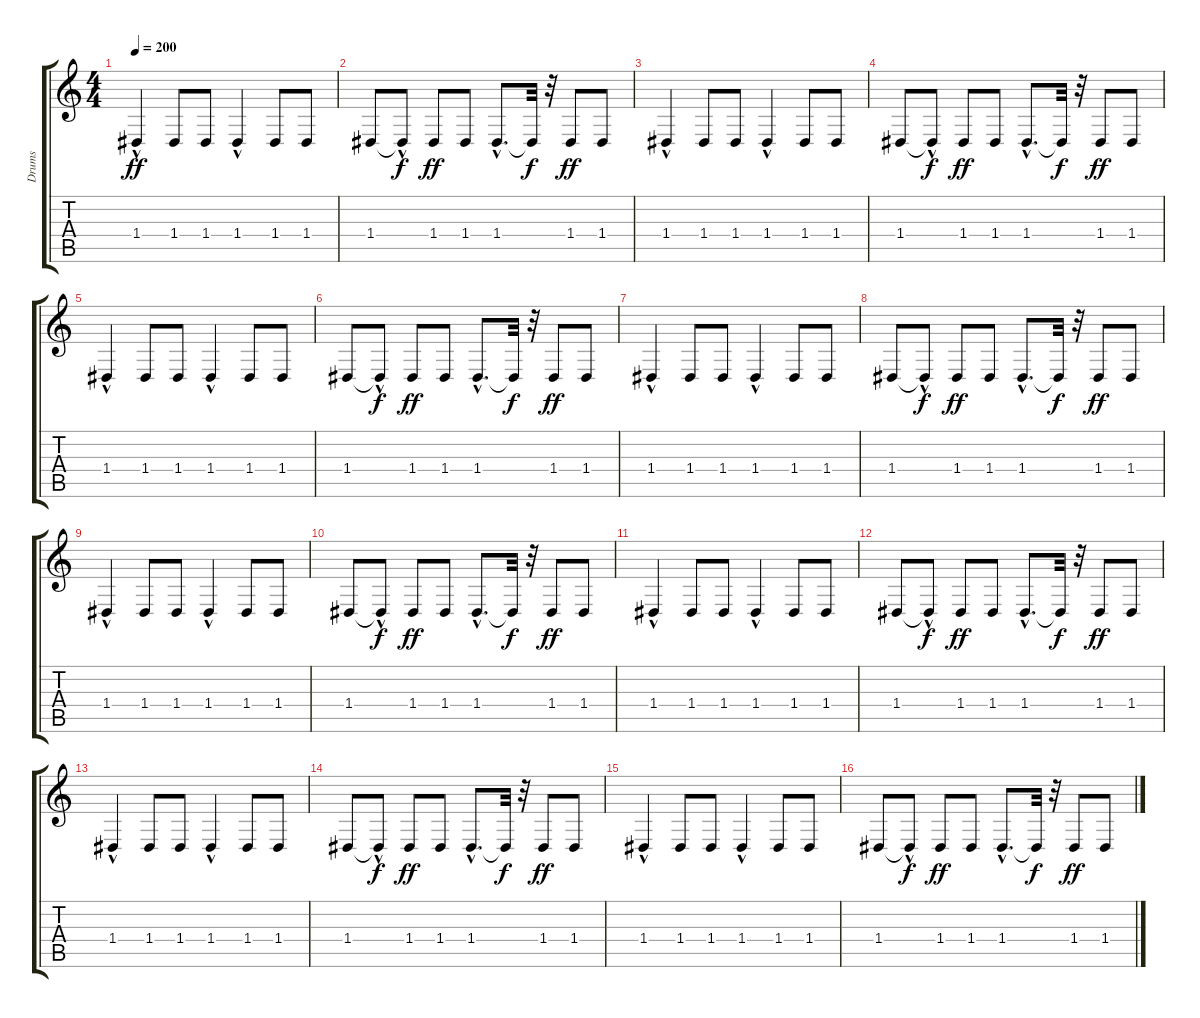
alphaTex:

\track ("Drums" "Drums") {instrument acousticgrandpiano}
\staff {score tabs}
\tuning (E4 B3 G3 D3 A2 E2) {hide}
\ts (4 4)
\tempo 200
\clef g2
\ks c
1.4{hac}.4{dy ff} 1.4.8 1.4.8 1.4{hac}.4 1.4.8 1.4.8 |
1.4.8 1.4{hac t}.8{dy f} 1.4.8{dy ff} 1.4.8 1.4{hac}.8{d} 1.4{t}.32{dy f} r.32 1.4.8{dy ff} 1.4.8 |
1.4{hac}.4 1.4.8 1.4.8 1.4{hac}.4 1.4.8 1.4.8 |
1.4.8 1.4{hac t}.8{dy f} 1.4.8{dy ff} 1.4.8 1.4{hac}.8{d} 1.4{t}.32{dy f} r.32 1.4.8{dy ff} 1.4.8 |
1.4{hac}.4 1.4.8 1.4.8 1.4{hac}.4 1.4.8 1.4.8 |
1.4.8 1.4{hac t}.8{dy f} 1.4.8{dy ff} 1.4.8 1.4{hac}.8{d} 1.4{t}.32{dy f} r.32 1.4.8{dy ff} 1.4.8 |
1.4{hac}.4 1.4.8 1.4.8 1.4{hac}.4 1.4.8 1.4.8 |
1.4.8 1.4{hac t}.8{dy f} 1.4.8{dy ff} 1.4.8 1.4{hac}.8{d} 1.4{t}.32{dy f} r.32 1.4.8{dy ff} 1.4.8 |
1.4{hac}.4 1.4.8 1.4.8 1.4{hac}.4 1.4.8 1.4.8 |
1.4.8 1.4{hac t}.8{dy f} 1.4.8{dy ff} 1.4.8 1.4{hac}.8{d} 1.4{t}.32{dy f} r.32 1.4.8{dy ff} 1.4.8 |
1.4{hac}.4 1.4.8 1.4.8 1.4{hac}.4 1.4.8 1.4.8 |
1.4.8 1.4{hac t}.8{dy f} 1.4.8{dy ff} 1.4.8 1.4{hac}.8{d} 1.4{t}.32{dy f} r.32 1.4.8{dy ff} 1.4.8 |
1.4{hac}.4 1.4.8 1.4.8 1.4{hac}.4 1.4.8 1.4.8 |
1.4.8 1.4{hac t}.8{dy f} 1.4.8{dy ff} 1.4.8 1.4{hac}.8{d} 1.4{t}.32{dy f} r.32 1.4.8{dy ff} 1.4.8 |
1.4{hac}.4 1.4.8 1.4.8 1.4{hac}.4 1.4.8 1.4.8 |
1.4.8 1.4{hac t}.8{dy f} 1.4.8{dy ff} 1.4.8 1.4{hac}.8{d} 1.4{t}.32{dy f} r.32 1.4.8{dy ff} 1.4.8
